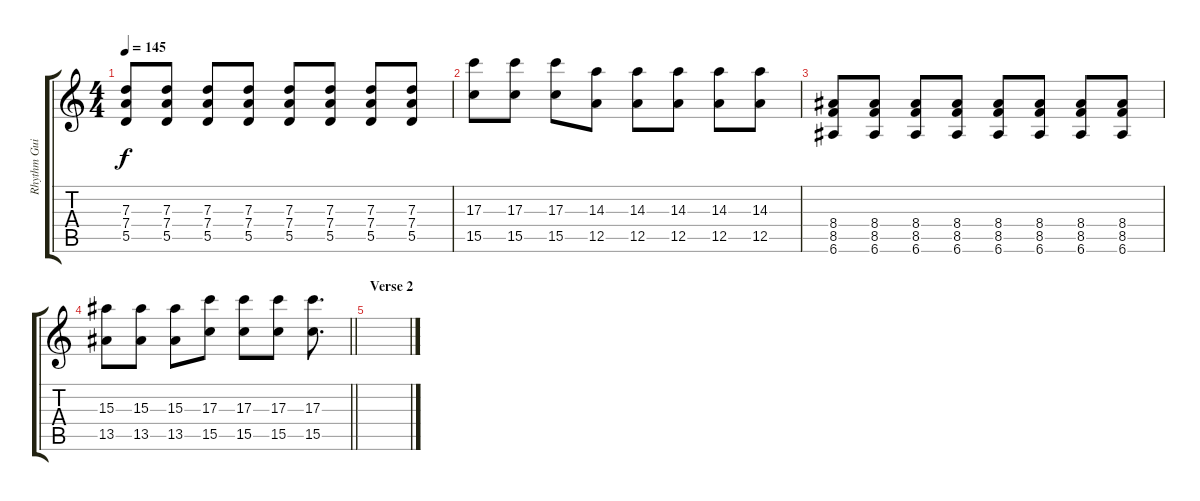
\track ("Rhythm Guitar (Kele)" "Rhythm Gui") {instrument distortionguitar}
\staff {score tabs}
\tuning (E4 B3 G3 D3 A2 E2) {hide}
\ts (4 4)
\tempo 145
\clef g2
\ks c
(7.3 7.4 5.5).8{dy f} (7.3 7.4 5.5).8 (7.3 7.4 5.5).8 (7.3 7.4 5.5).8 (7.3 7.4 5.5).8 (7.3 7.4 5.5).8 (7.3 7.4 5.5).8 (7.3 7.4 5.5).8 |
(17.3 15.5).8 (17.3 15.5).8 (17.3 15.5).8 (14.3 12.5).8 (14.3 12.5).8 (14.3 12.5).8 (14.3 12.5).8 (14.3 12.5).8 |
(8.4 8.5 6.6).8 (8.4 8.5 6.6).8 (8.4 8.5 6.6).8 (8.4 8.5 6.6).8 (8.4 8.5 6.6).8 (8.4 8.5 6.6).8 (8.4 8.5 6.6).8 (8.4 8.5 6.6).8 |
\barLineRight lightlight
(15.3 13.5).8 (15.3 13.5).8 (15.3 13.5).8 (17.3 15.5).8 (17.3 15.5).8 (17.3 15.5).8 (17.3 15.5).8{d} |
\section ("" "Verse 2")
